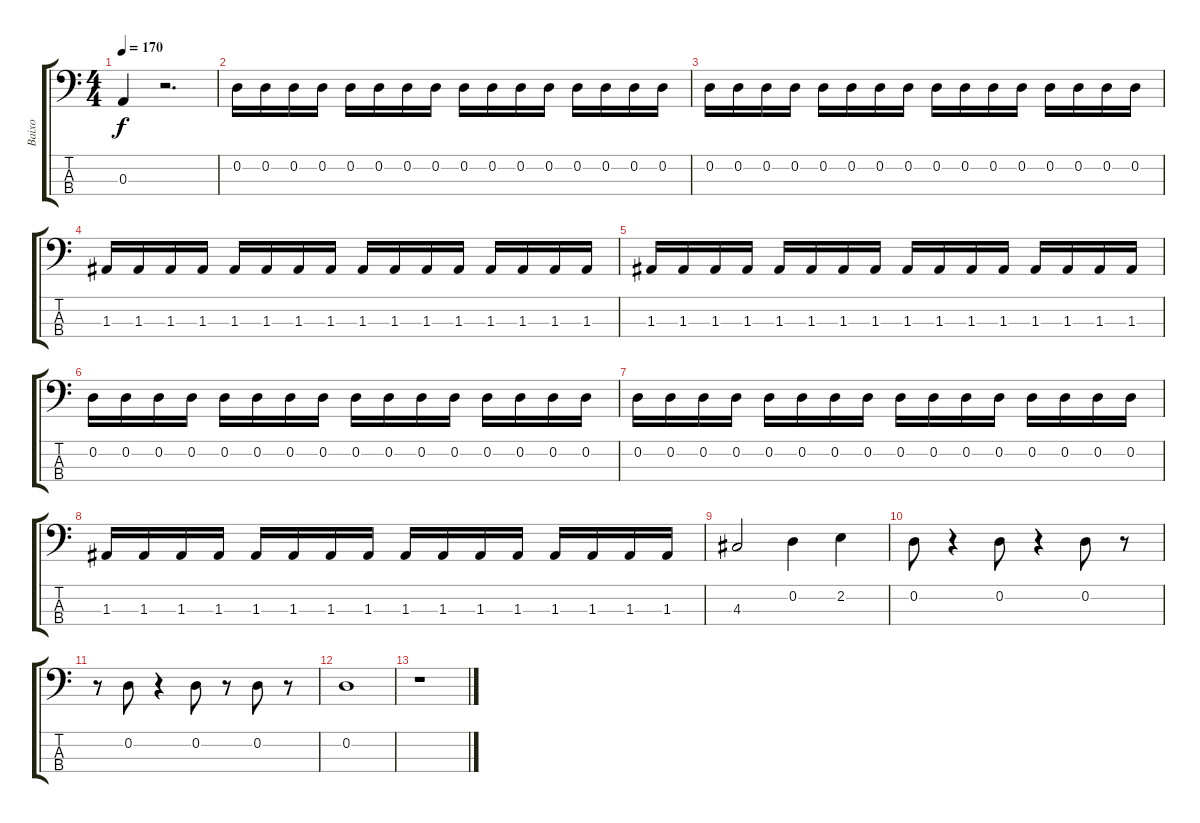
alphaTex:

\track ("Baixo" "Baixo") {instrument electricbassfinger}
\staff {score tabs}
\tuning (G2 D2 A1 E1) {hide}
\ts (4 4)
\tempo 170
\clef f4
\ks c
0.3.4{dy f} r.2{d} |
0.2.16 0.2.16 0.2.16 0.2.16 0.2.16 0.2.16 0.2.16 0.2.16 0.2.16 0.2.16 0.2.16 0.2.16 0.2.16 0.2.16 0.2.16 0.2.16 |
0.2.16 0.2.16 0.2.16 0.2.16 0.2.16 0.2.16 0.2.16 0.2.16 0.2.16 0.2.16 0.2.16 0.2.16 0.2.16 0.2.16 0.2.16 0.2.16 |
1.3.16 1.3.16 1.3.16 1.3.16 1.3.16 1.3.16 1.3.16 1.3.16 1.3.16 1.3.16 1.3.16 1.3.16 1.3.16 1.3.16 1.3.16 1.3.16 |
1.3.16 1.3.16 1.3.16 1.3.16 1.3.16 1.3.16 1.3.16 1.3.16 1.3.16 1.3.16 1.3.16 1.3.16 1.3.16 1.3.16 1.3.16 1.3.16 |
0.2.16 0.2.16 0.2.16 0.2.16 0.2.16 0.2.16 0.2.16 0.2.16 0.2.16 0.2.16 0.2.16 0.2.16 0.2.16 0.2.16 0.2.16 0.2.16 |
0.2.16 0.2.16 0.2.16 0.2.16 0.2.16 0.2.16 0.2.16 0.2.16 0.2.16 0.2.16 0.2.16 0.2.16 0.2.16 0.2.16 0.2.16 0.2.16 |
1.3.16 1.3.16 1.3.16 1.3.16 1.3.16 1.3.16 1.3.16 1.3.16 1.3.16 1.3.16 1.3.16 1.3.16 1.3.16 1.3.16 1.3.16 1.3.16 |
4.3.2 0.2.4 2.2.4 |
0.2.8 r.4 0.2.8 r.4 0.2.8 r.8 |
r.8 0.2.8 r.4 0.2.8 r.8 0.2.8 r.8 |
0.2.1 |
r.1
